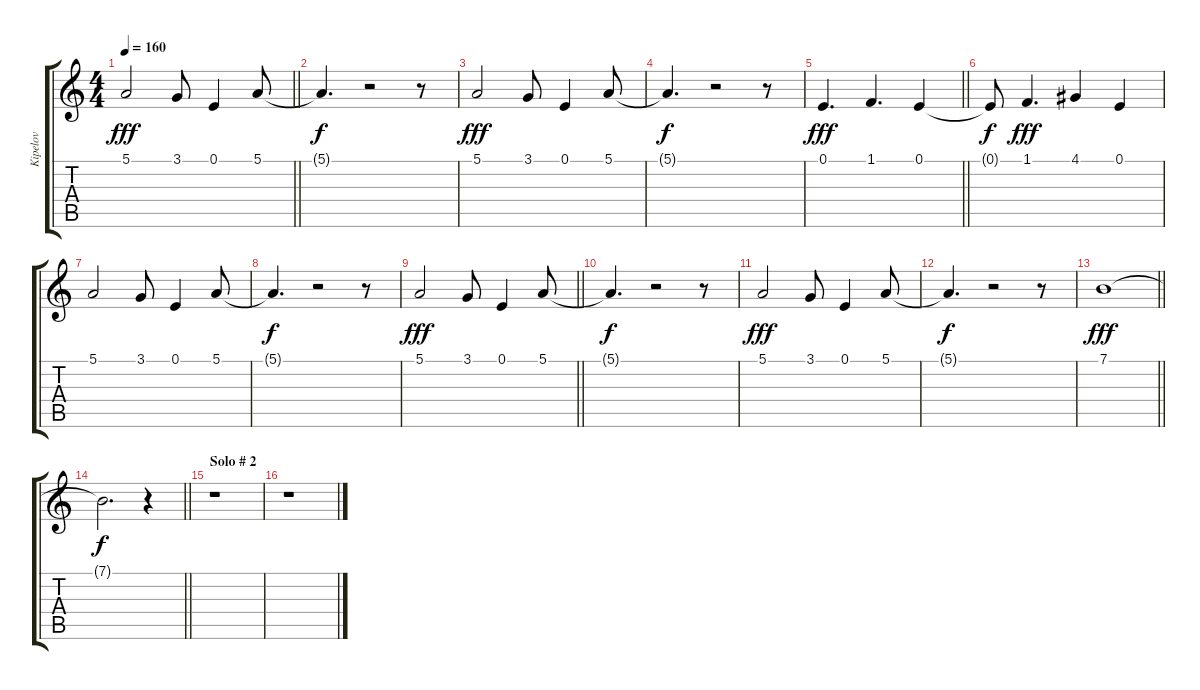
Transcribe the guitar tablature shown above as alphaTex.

\track ("Kipelov" "Kipelov") {instrument musicbox}
\staff {score tabs}
\tuning (E4 B3 G3 D3 A2 E2) {hide}
\ts (4 4)
\tempo 160
\clef g2
\barLineRight lightlight
\ks c
5.1.2{dy fff} 3.1.8 0.1.4 5.1.8 |
5.1{t}.4{d dy f} r.2 r.8 |
5.1.2{dy fff} 3.1.8 0.1.4 5.1.8 |
5.1{t}.4{d dy f} r.2 r.8 |
\barLineRight lightlight
0.1.4{d dy fff} 1.1.4{d} 0.1.4 |
0.1{t}.8{dy f} 1.1.4{d dy fff} 4.1.4 0.1.4 |
5.1.2 3.1.8 0.1.4 5.1.8 |
5.1{t}.4{d dy f} r.2 r.8 |
\barLineRight lightlight
5.1.2{dy fff} 3.1.8 0.1.4 5.1.8 |
5.1{t}.4{d dy f} r.2 r.8 |
5.1.2{dy fff} 3.1.8 0.1.4 5.1.8 |
5.1{t}.4{d dy f} r.2 r.8 |
\barLineRight lightlight
7.1.1{dy fff} |
\barLineRight lightlight
7.1{t}.2{d dy f} r.4 |
\section ("" "Solo # 2")
r.1 |
r.1
